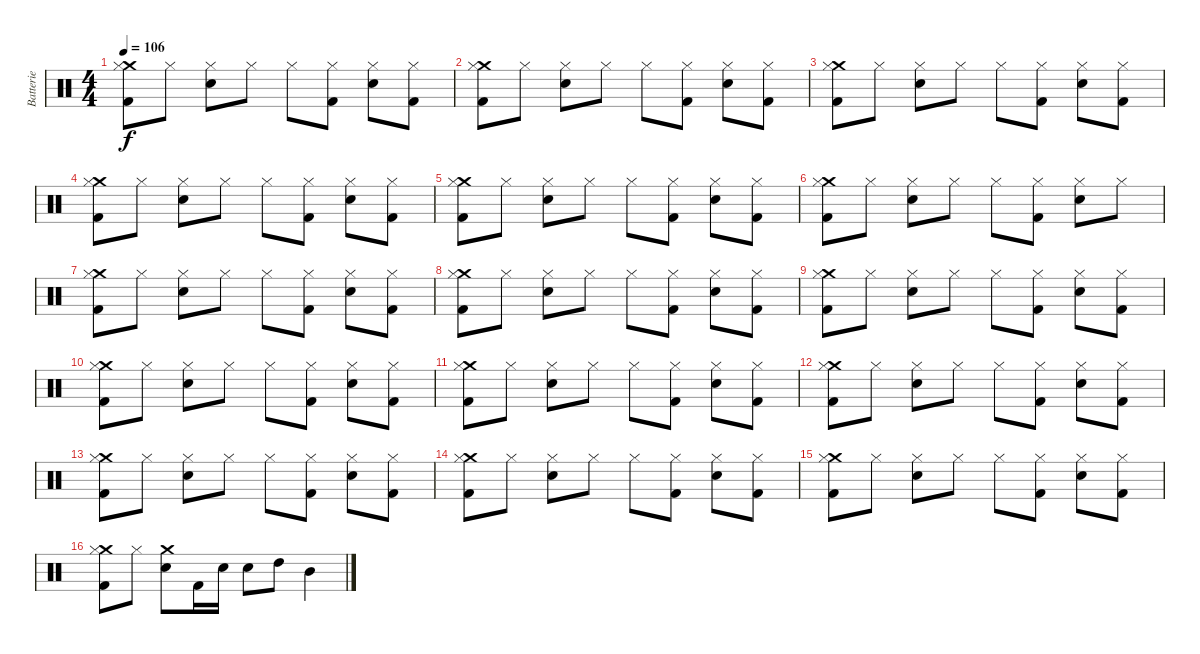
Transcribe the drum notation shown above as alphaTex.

\track ("Batterie" "Batterie") {instrument percussion}
\staff {score}
\articulation defaults
\ts (4 4)
\tempo 106
\clef neutral
\ks c
("Crash medium (hit)" "Hi-Hat (closed)" "Kick (hit) 2").8{dy f} "Hi-Hat (closed)".8 ("Hi-Hat (closed)" "Electric Snare (hit)").8 "Hi-Hat (closed)".8 "Hi-Hat (closed)".8 ("Hi-Hat (closed)" "Kick (hit) 2").8 ("Hi-Hat (closed)" "Electric Snare (hit)").8 ("Hi-Hat (closed)" "Kick (hit) 2").8 |
("Crash medium (hit)" "Hi-Hat (closed)" "Kick (hit) 2").8 "Hi-Hat (closed)".8 ("Hi-Hat (closed)" "Electric Snare (hit)").8 "Hi-Hat (closed)".8 "Hi-Hat (closed)".8 ("Hi-Hat (closed)" "Kick (hit) 2").8 ("Hi-Hat (closed)" "Electric Snare (hit)").8 ("Hi-Hat (closed)" "Kick (hit) 2").8 |
("Crash medium (hit)" "Hi-Hat (closed)" "Kick (hit) 2").8 "Hi-Hat (closed)".8 ("Hi-Hat (closed)" "Electric Snare (hit)").8 "Hi-Hat (closed)".8 "Hi-Hat (closed)".8 ("Hi-Hat (closed)" "Kick (hit) 2").8 ("Hi-Hat (closed)" "Electric Snare (hit)").8 ("Hi-Hat (closed)" "Kick (hit) 2").8 |
("Crash medium (hit)" "Hi-Hat (closed)" "Kick (hit) 2").8 "Hi-Hat (closed)".8 ("Hi-Hat (closed)" "Electric Snare (hit)").8 "Hi-Hat (closed)".8 "Hi-Hat (closed)".8 ("Hi-Hat (closed)" "Kick (hit) 2").8 ("Hi-Hat (closed)" "Electric Snare (hit)").8 ("Hi-Hat (closed)" "Kick (hit) 2").8 |
("Crash medium (hit)" "Hi-Hat (closed)" "Kick (hit) 2").8 "Hi-Hat (closed)".8 ("Hi-Hat (closed)" "Electric Snare (hit)").8 "Hi-Hat (closed)".8 "Hi-Hat (closed)".8 ("Hi-Hat (closed)" "Kick (hit) 2").8 ("Hi-Hat (closed)" "Electric Snare (hit)").8 ("Hi-Hat (closed)" "Kick (hit) 2").8 |
("Crash medium (hit)" "Hi-Hat (closed)" "Kick (hit) 2").8 "Hi-Hat (closed)".8 ("Hi-Hat (closed)" "Electric Snare (hit)").8 "Hi-Hat (closed)".8 "Hi-Hat (closed)".8 ("Hi-Hat (closed)" "Kick (hit) 2").8 ("Hi-Hat (closed)" "Electric Snare (hit)").8 "Hi-Hat (closed)".8 |
("Crash medium (hit)" "Hi-Hat (closed)" "Kick (hit) 2").8 "Hi-Hat (closed)".8 ("Hi-Hat (closed)" "Electric Snare (hit)").8 "Hi-Hat (closed)".8 "Hi-Hat (closed)".8 ("Hi-Hat (closed)" "Kick (hit) 2").8 ("Hi-Hat (closed)" "Electric Snare (hit)").8 ("Hi-Hat (closed)" "Kick (hit) 2").8 |
("Crash medium (hit)" "Hi-Hat (closed)" "Kick (hit) 2").8 "Hi-Hat (closed)".8 ("Hi-Hat (closed)" "Electric Snare (hit)").8 "Hi-Hat (closed)".8 "Hi-Hat (closed)".8 ("Hi-Hat (closed)" "Kick (hit) 2").8 ("Hi-Hat (closed)" "Electric Snare (hit)").8 ("Hi-Hat (closed)" "Kick (hit) 2").8 |
("Crash medium (hit)" "Hi-Hat (closed)" "Kick (hit) 2").8 "Hi-Hat (closed)".8 ("Hi-Hat (closed)" "Electric Snare (hit)").8 "Hi-Hat (closed)".8 "Hi-Hat (closed)".8 ("Hi-Hat (closed)" "Kick (hit) 2").8 ("Hi-Hat (closed)" "Electric Snare (hit)").8 ("Hi-Hat (closed)" "Kick (hit) 2").8 |
("Crash medium (hit)" "Hi-Hat (closed)" "Kick (hit) 2").8 "Hi-Hat (closed)".8 ("Hi-Hat (closed)" "Electric Snare (hit)").8 "Hi-Hat (closed)".8 "Hi-Hat (closed)".8 ("Hi-Hat (closed)" "Kick (hit) 2").8 ("Hi-Hat (closed)" "Electric Snare (hit)").8 ("Hi-Hat (closed)" "Kick (hit) 2").8 |
("Crash medium (hit)" "Hi-Hat (closed)" "Kick (hit) 2").8 "Hi-Hat (closed)".8 ("Hi-Hat (closed)" "Electric Snare (hit)").8 "Hi-Hat (closed)".8 "Hi-Hat (closed)".8 ("Hi-Hat (closed)" "Kick (hit) 2").8 ("Hi-Hat (closed)" "Electric Snare (hit)").8 ("Hi-Hat (closed)" "Kick (hit) 2").8 |
("Crash medium (hit)" "Hi-Hat (closed)" "Kick (hit) 2").8 "Hi-Hat (closed)".8 ("Hi-Hat (closed)" "Electric Snare (hit)").8 "Hi-Hat (closed)".8 "Hi-Hat (closed)".8 ("Hi-Hat (closed)" "Kick (hit) 2").8 ("Hi-Hat (closed)" "Electric Snare (hit)").8 ("Hi-Hat (closed)" "Kick (hit) 2").8 |
("Crash medium (hit)" "Hi-Hat (closed)" "Kick (hit) 2").8 "Hi-Hat (closed)".8 ("Hi-Hat (closed)" "Electric Snare (hit)").8 "Hi-Hat (closed)".8 "Hi-Hat (closed)".8 ("Hi-Hat (closed)" "Kick (hit) 2").8 ("Hi-Hat (closed)" "Electric Snare (hit)").8 ("Hi-Hat (closed)" "Kick (hit) 2").8 |
("Crash medium (hit)" "Hi-Hat (closed)" "Kick (hit) 2").8 "Hi-Hat (closed)".8 ("Hi-Hat (closed)" "Electric Snare (hit)").8 "Hi-Hat (closed)".8 "Hi-Hat (closed)".8 ("Hi-Hat (closed)" "Kick (hit) 2").8 ("Hi-Hat (closed)" "Electric Snare (hit)").8 ("Hi-Hat (closed)" "Kick (hit) 2").8 |
("Crash medium (hit)" "Hi-Hat (closed)" "Kick (hit) 2").8 "Hi-Hat (closed)".8 ("Hi-Hat (closed)" "Electric Snare (hit)").8 "Hi-Hat (closed)".8 "Hi-Hat (closed)".8 ("Hi-Hat (closed)" "Kick (hit) 2").8 ("Hi-Hat (closed)" "Electric Snare (hit)").8 ("Hi-Hat (closed)" "Kick (hit) 2").8 |
("Crash medium (hit)" "Hi-Hat (closed)" "Kick (hit) 2").8 "Hi-Hat (closed)".8 ("Crash medium (hit)" "Electric Snare (hit)").8 "Kick (hit) 2".16 "Electric Snare (hit)".16 "Electric Snare (hit)".8 "High Tom (hit)".8 "Mid Tom (hit)".4
